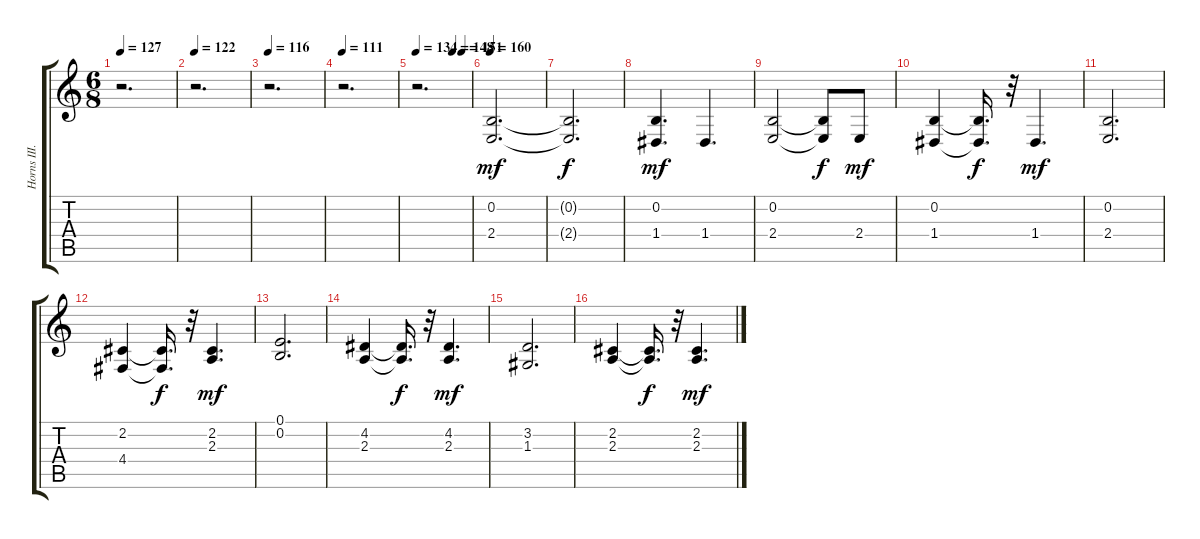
\track ("Horns III., IV. E" "Horns III.") {instrument frenchhorn}
\staff {score tabs}
\tuning (E4 B3 G3 D3 A2 E2) {hide}
\ts (6 8)
\tempo 127
\clef g2
\ks c
r.2{d dy mf} |
\tempo 122
r.2{d} |
\tempo 116
r.2{d} |
\tempo 111
r.2{d} |
\tempo 134
\tempo (148 0.6666666666666666)
\tempo (151 0.8333333333333334)
r.2{d} |
\tempo 160
(0.2 2.4).2{d} |
(0.2{t} 2.4{t}).2{d dy f} |
(0.2 1.4).4{d dy mf} 1.4.4{d} |
(0.2 2.4).2 (0.2{t} 2.4{t}).8{dy f} 2.4.8{dy mf} |
(0.2 1.4).4 (0.2{t} 1.4{t}).16{d dy f} r.32 1.4.4{d dy mf} |
(0.2 2.4).2{d} |
(2.2 4.4).4 (2.2{t} 4.4{t}).16{d dy f} r.32 (2.2 2.3).4{d dy mf} |
(0.1 0.2).2{d} |
(4.2 2.3).4 (4.2{t} 2.3{t}).16{d dy f} r.32 (4.2 2.3).4{d dy mf} |
(3.2 1.3).2{d} |
(2.2 2.3).4 (2.2{t} 2.3{t}).16{d dy f} r.32 (2.2 2.3).4{d dy mf}
